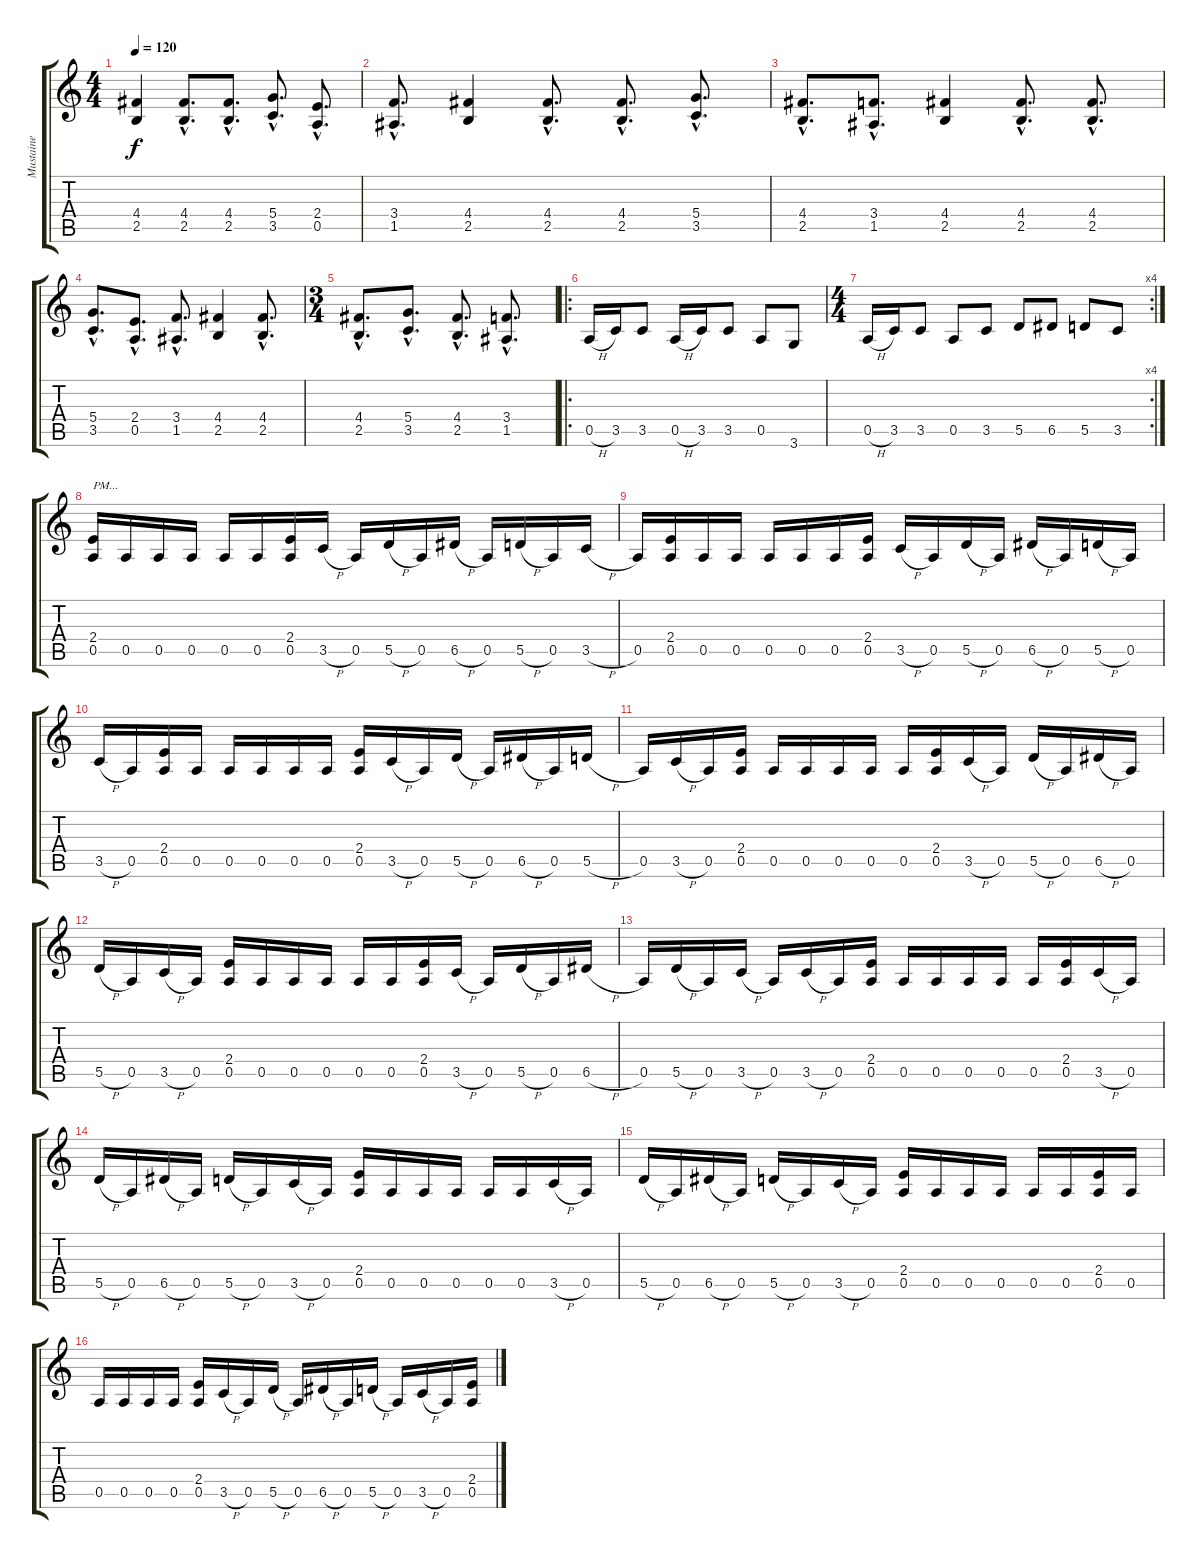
\track ("Mustaine" "Mustaine") {instrument distortionguitar}
\staff {score tabs}
\tuning (E4 B3 G3 D3 A2 E2) {hide}
\ts (4 4)
\tempo 120
\clef g2
\ks c
(4.4 2.5).4{dy f} (4.4{hac} 2.5{hac}).8{d} (4.4{hac} 2.5{hac}).8{d} (5.4{hac} 3.5{hac}).8{d} (2.4{hac} 0.5{hac}).8{d} |
(3.4{hac} 1.5{hac}).8{d} (4.4 2.5).4 (4.4{hac} 2.5{hac}).8{d} (4.4{hac} 2.5{hac}).8{d} (5.4{hac} 3.5{hac}).8{d} |
(4.4{hac} 2.5{hac}).8{d} (3.4{hac} 1.5{hac}).8{d} (4.4 2.5).4 (4.4{hac} 2.5{hac}).8{d} (4.4{hac} 2.5{hac}).8{d} |
(5.4{hac} 3.5{hac}).8{d} (2.4{hac} 0.5{hac}).8{d} (3.4{hac} 1.5{hac}).8{d} (4.4 2.5).4 (4.4{hac} 2.5{hac}).8{d} |
\ts (3 4)
(4.4{hac} 2.5{hac}).8{d} (5.4{hac} 3.5{hac}).8{d} (4.4{hac} 2.5{hac}).8{d} (3.4{hac} 1.5{hac}).8{d} |
\ro
0.5{h}.16 3.5.16 3.5.8 0.5{h}.16 3.5.16 3.5.8 0.5.8 3.6.8 |
\rc 4
\ts (4 4)
0.5{h}.16 3.5.16 3.5.8 0.5.8 3.5.8 5.5.8 6.5.8 5.5.8 3.5.8 |
(2.4 0.5).16{txt "PM..."} 0.5.16 0.5.16 0.5.16 0.5.16 0.5.16 (2.4 0.5).16 3.5{h}.16 0.5.16 5.5{h}.16 0.5.16 6.5{h}.16 0.5.16 5.5{h}.16 0.5.16 3.5{h}.16 |
0.5.16 (2.4 0.5).16 0.5.16 0.5.16 0.5.16 0.5.16 0.5.16 (2.4 0.5).16 3.5{h}.16 0.5.16 5.5{h}.16 0.5.16 6.5{h}.16 0.5.16 5.5{h}.16 0.5.16 |
3.5{h}.16 0.5.16 (2.4 0.5).16 0.5.16 0.5.16 0.5.16 0.5.16 0.5.16 (2.4 0.5).16 3.5{h}.16 0.5.16 5.5{h}.16 0.5.16 6.5{h}.16 0.5.16 5.5{h}.16 |
0.5.16 3.5{h}.16 0.5.16 (2.4 0.5).16 0.5.16 0.5.16 0.5.16 0.5.16 0.5.16 (2.4 0.5).16 3.5{h}.16 0.5.16 5.5{h}.16 0.5.16 6.5{h}.16 0.5.16 |
5.5{h}.16 0.5.16 3.5{h}.16 0.5.16 (2.4 0.5).16 0.5.16 0.5.16 0.5.16 0.5.16 0.5.16 (2.4 0.5).16 3.5{h}.16 0.5.16 5.5{h}.16 0.5.16 6.5{h}.16 |
0.5.16 5.5{h}.16 0.5.16 3.5{h}.16 0.5.16 3.5{h}.16 0.5.16 (2.4 0.5).16 0.5.16 0.5.16 0.5.16 0.5.16 0.5.16 (2.4 0.5).16 3.5{h}.16 0.5.16 |
5.5{h}.16 0.5.16 6.5{h}.16 0.5.16 5.5{h}.16 0.5.16 3.5{h}.16 0.5.16 (2.4 0.5).16 0.5.16 0.5.16 0.5.16 0.5.16 0.5.16 3.5{h}.16 0.5.16 |
5.5{h}.16 0.5.16 6.5{h}.16 0.5.16 5.5{h}.16 0.5.16 3.5{h}.16 0.5.16 (2.4 0.5).16 0.5.16 0.5.16 0.5.16 0.5.16 0.5.16 (2.4 0.5).16 0.5.16 |
0.5.16 0.5.16 0.5.16 0.5.16 (2.4 0.5).16 3.5{h}.16 0.5.16 5.5{h}.16 0.5.16 6.5{h}.16 0.5.16 5.5{h}.16 0.5.16 3.5{h}.16 0.5.16 (2.4 0.5).16
